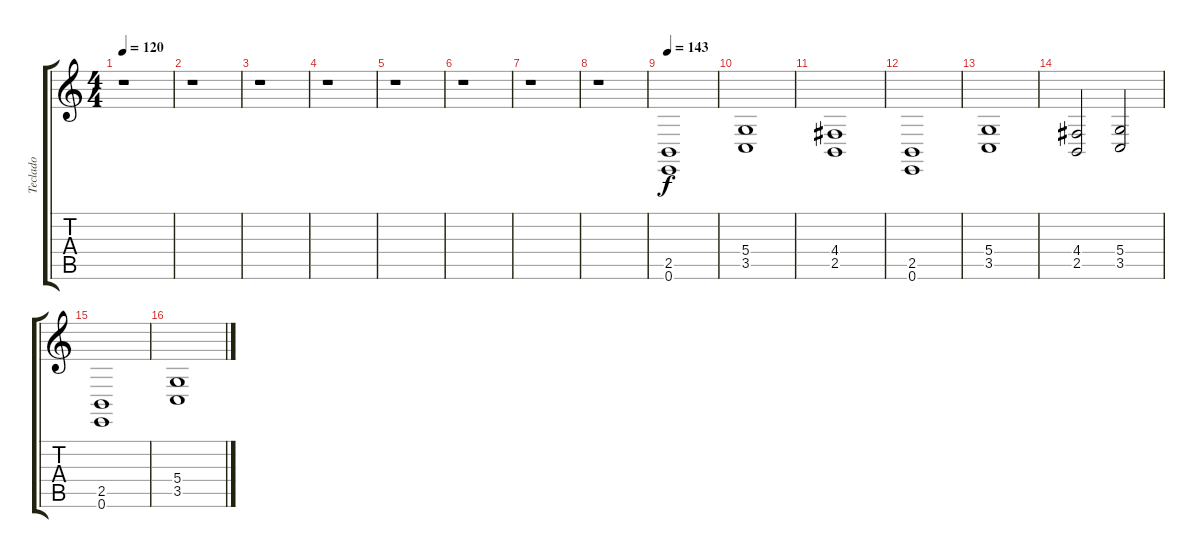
\track ("Teclado" "Teclado") {instrument choiraahs}
\staff {score tabs}
\tuning (E4 B3 G3 D3 A2 E2) {hide}
\ts (4 4)
\tempo 120
\clef g2
\ks c
r.1{dy f} |
r.1 |
r.1 |
r.1 |
r.1 |
r.1 |
r.1 |
r.1 |
\tempo 143
(2.5 0.6).1 |
(5.4 3.5).1 |
(4.4 2.5).1 |
(2.5 0.6).1 |
(5.4 3.5).1 |
(4.4 2.5).2 (5.4 3.5).2 |
(2.5 0.6).1 |
(5.4 3.5).1
